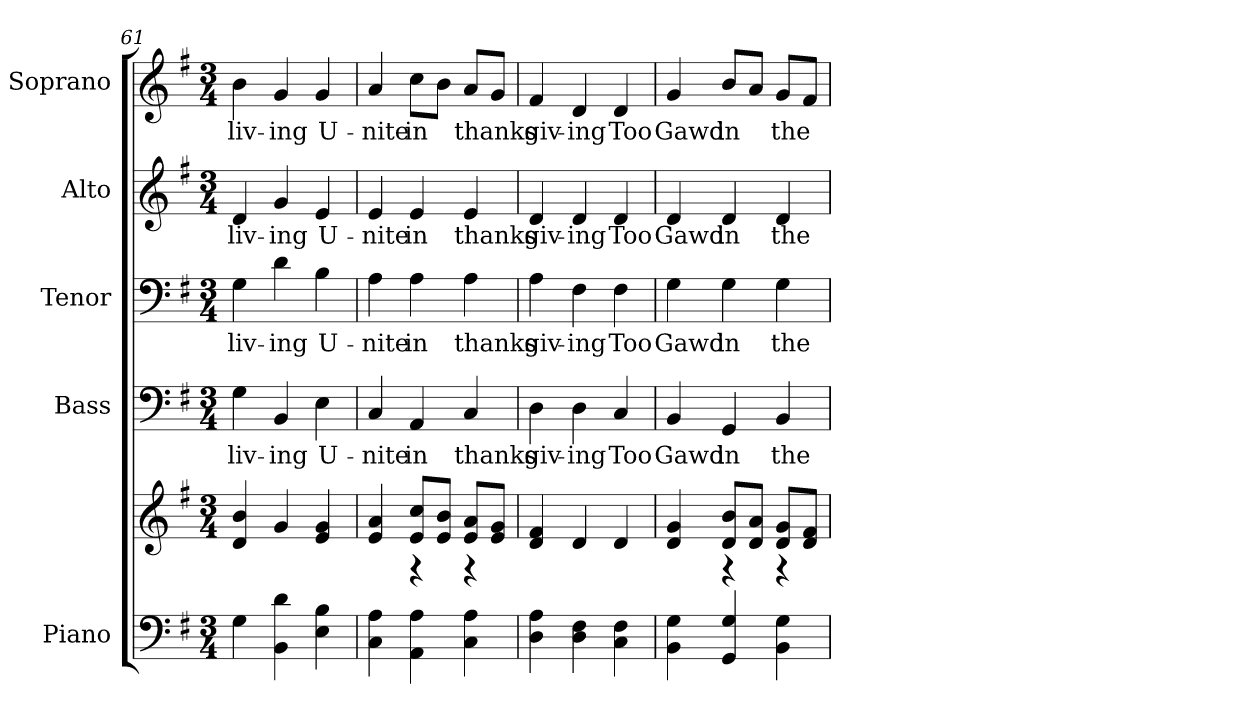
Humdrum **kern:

**kern	**kern	**kern	**text	**kern	**text	**kern	**text	**kern	**text
*part5	*part5	*part4	*part4	*part3	*part3	*part2	*part2	*part1	*part1
*staff6	*staff5	*staff4	*staff4	*staff3	*staff3	*staff2	*staff2	*staff1	*staff1
*I"Piano	*	*I"Bass	*	*I"Tenor	*	*I"Alto	*	*I"Soprano	*
*I'Pno.	*	*I'B.	*	*I'T.	*	*I'A.	*	*I'S.	*
!!LO:PB:g=z
*clefF4	*clefG2	*clefF4	*	*clefF4	*	*clefG2	*	*clefG2	*
*k[f#]	*k[f#]	*k[f#]	*	*k[f#]	*	*k[f#]	*	*k[f#]	*
*G:	*G:	*G:	*	*G:	*	*G:	*	*G:	*
*M3/4	*M3/4	*M3/4	*	*M3/4	*	*M3/4	*	*M3/4	*
=61	=61	=61	=61	=61	=61	=61	=61	=61	=61
!	!	!	!LO:LY:b:color=#000000	!	!	!	!	!	!
!	!	!	!	!	!LO:LY:b:color=#000000	!	!	!	!
!	!	!	!	!	!	!	!LO:LY:b:color=#000000	!	!
!	!	!	!	!	!	!	!	!	!LO:LY:b:color=#000000
4Gi\	4di/ 4bi	4Gi\	liv-	4Gi\	liv-	4di/	liv-	4bi\	liv-
!	!	!	!LO:LY:b:color=#000000	!	!	!	!	!	!
!	!	!	!	!	!LO:LY:b:color=#000000	!	!	!	!
!	!	!	!	!	!	!	!LO:LY:b:color=#000000	!	!
!	!	!	!	!	!	!	!	!	!LO:LY:b:color=#000000
4BBi\ 4di	4gi/	4BBi/	-ing	4di\	-ing	4gi/	-ing	4gi/	-ing
!	!	!	!LO:LY:b:color=#000000	!	!	!	!	!	!
!	!	!	!	!	!LO:LY:b:color=#000000	!	!	!	!
!	!	!	!	!	!	!	!LO:LY:b:color=#000000	!	!
!	!	!	!	!	!	!	!	!	!LO:LY:b:color=#000000
4Ei\ 4Bi	4ei/ 4gi	4Ei\	U-	4Bi\	U-	4ei/	U-	4gi/	U-
=62	=62	=62	=62	=62	=62	=62	=62	=62	=62
*	*^	*	*	*	*	*	*	*	*
!	!	!	!	!LO:LY:b:color=#000000	!	!	!	!	!	!
!	!	!	!	!	!	!LO:LY:b:color=#000000	!	!	!	!
!	!	!	!	!	!	!	!	!LO:LY:b:color=#000000	!	!
!	!	!	!	!	!	!	!	!	!	!LO:LY:b:color=#000000
4Ci\ 4Ai	4ei/ 4ai	4ryy	4Ci/	-nite	4Ai\	-nite	4ei/	-nite	4ai/	-nite
!	!	!	!	!LO:LY:b:color=#000000	!	!	!	!	!	!
!	!	!	!	!	!	!LO:LY:b:color=#000000	!	!	!	!
!	!	!	!	!	!	!	!	!LO:LY:b:color=#000000	!	!
!	!	!	!	!	!	!	!	!	!	!LO:LY:b:color=#000000
4AAi\ 4Ai	8ei/ 8cciL	4r	4AAi/	in	4Ai\	in	4ei/	in	8cci\L	in
.	8ei/ 8biJ	.	.	.	.	.	.	.	8bi\J	.
!	!	!	!	!LO:LY:b:color=#000000	!	!	!	!	!	!
!	!	!	!	!	!	!LO:LY:b:color=#000000	!	!	!	!
!	!	!	!	!	!	!	!	!LO:LY:b:color=#000000	!	!
!	!	!	!	!	!	!	!	!	!	!LO:LY:b:color=#000000
4Ci\ 4Ai	8ei/ 8aiL	4r	4Ci/	thanks	4Ai\	thanks	4ei/	thanks	8ai/L	thanks
.	8ei/ 8giJ	.	.	.	.	.	.	.	8gi/J	.
*	*v	*v	*	*	*	*	*	*	*	*
=63	=63	=63	=63	=63	=63	=63	=63	=63	=63
!	!	!	!LO:LY:b:color=#000000	!	!	!	!	!	!
!	!	!	!	!	!LO:LY:b:color=#000000	!	!	!	!
!	!	!	!	!	!	!	!LO:LY:b:color=#000000	!	!
!	!	!	!	!	!	!	!	!	!LO:LY:b:color=#000000
4Di\ 4Ai	4di/ 4f#i	4Di\	giv-	4Ai\	giv-	4di/	giv-	4f#i/	giv-
!	!	!	!LO:LY:b:color=#000000	!	!	!	!	!	!
!	!	!	!	!	!LO:LY:b:color=#000000	!	!	!	!
!	!	!	!	!	!	!	!LO:LY:b:color=#000000	!	!
!	!	!	!	!	!	!	!	!	!LO:LY:b:color=#000000
4Di\ 4F#i	4di/	4Di\	-ing	4F#i\	-ing	4di/	-ing	4di/	-ing
!	!	!	!LO:LY:b:color=#000000	!	!	!	!	!	!
!	!	!	!	!	!LO:LY:b:color=#000000	!	!	!	!
!	!	!	!	!	!	!	!LO:LY:b:color=#000000	!	!
!	!	!	!	!	!	!	!	!	!LO:LY:b:color=#000000
4Ci\ 4F#i	4di/	4Ci/	Too	4F#i\	Too	4di/	Too	4di/	Too
!!LO:PB:g=z
=64	=64	=64	=64	=64	=64	=64	=64	=64	=64
*	*^	*	*	*	*	*	*	*	*
!	!	!	!	!LO:LY:b:color=#000000	!	!	!	!	!	!
!	!	!	!	!	!	!LO:LY:b:color=#000000	!	!	!	!
!	!	!	!	!	!	!	!	!LO:LY:b:color=#000000	!	!
!	!	!	!	!	!	!	!	!	!	!LO:LY:b:color=#000000
4BBi\ 4Gi	4di/ 4gi	4ryy	4BBi/	Gawd	4Gi\	Gawd	4di/	Gawd	4gi/	Gawd
!	!	!	!	!LO:LY:b:color=#000000	!	!	!	!	!	!
!	!	!	!	!	!	!LO:LY:b:color=#000000	!	!	!	!
!	!	!	!	!	!	!	!	!LO:LY:b:color=#000000	!	!
!	!	!	!	!	!	!	!	!	!	!LO:LY:b:color=#000000
4GGi/ 4Gi	8di/ 8biL	4r	4GGi/	in	4Gi\	in	4di/	in	8bi/L	in
.	8di/ 8aiJ	.	.	.	.	.	.	.	8ai/J	.
!	!	!	!	!LO:LY:b:color=#000000	!	!	!	!	!	!
!	!	!	!	!	!	!LO:LY:b:color=#000000	!	!	!	!
!	!	!	!	!	!	!	!	!LO:LY:b:color=#000000	!	!
!	!	!	!	!	!	!	!	!	!	!LO:LY:b:color=#000000
4BBi\ 4Gi	8di/ 8giL	4r	4BBi/	the	4Gi\	the	4di/	the	8gi/L	the
.	8di/ 8f#iJ	.	.	.	.	.	.	.	8f#i/J	.
*	*v	*v	*	*	*	*	*	*	*	*
=	=	=	=	=	=	=	=	=	=
*-	*-	*-	*-	*-	*-	*-	*-	*-	*-
